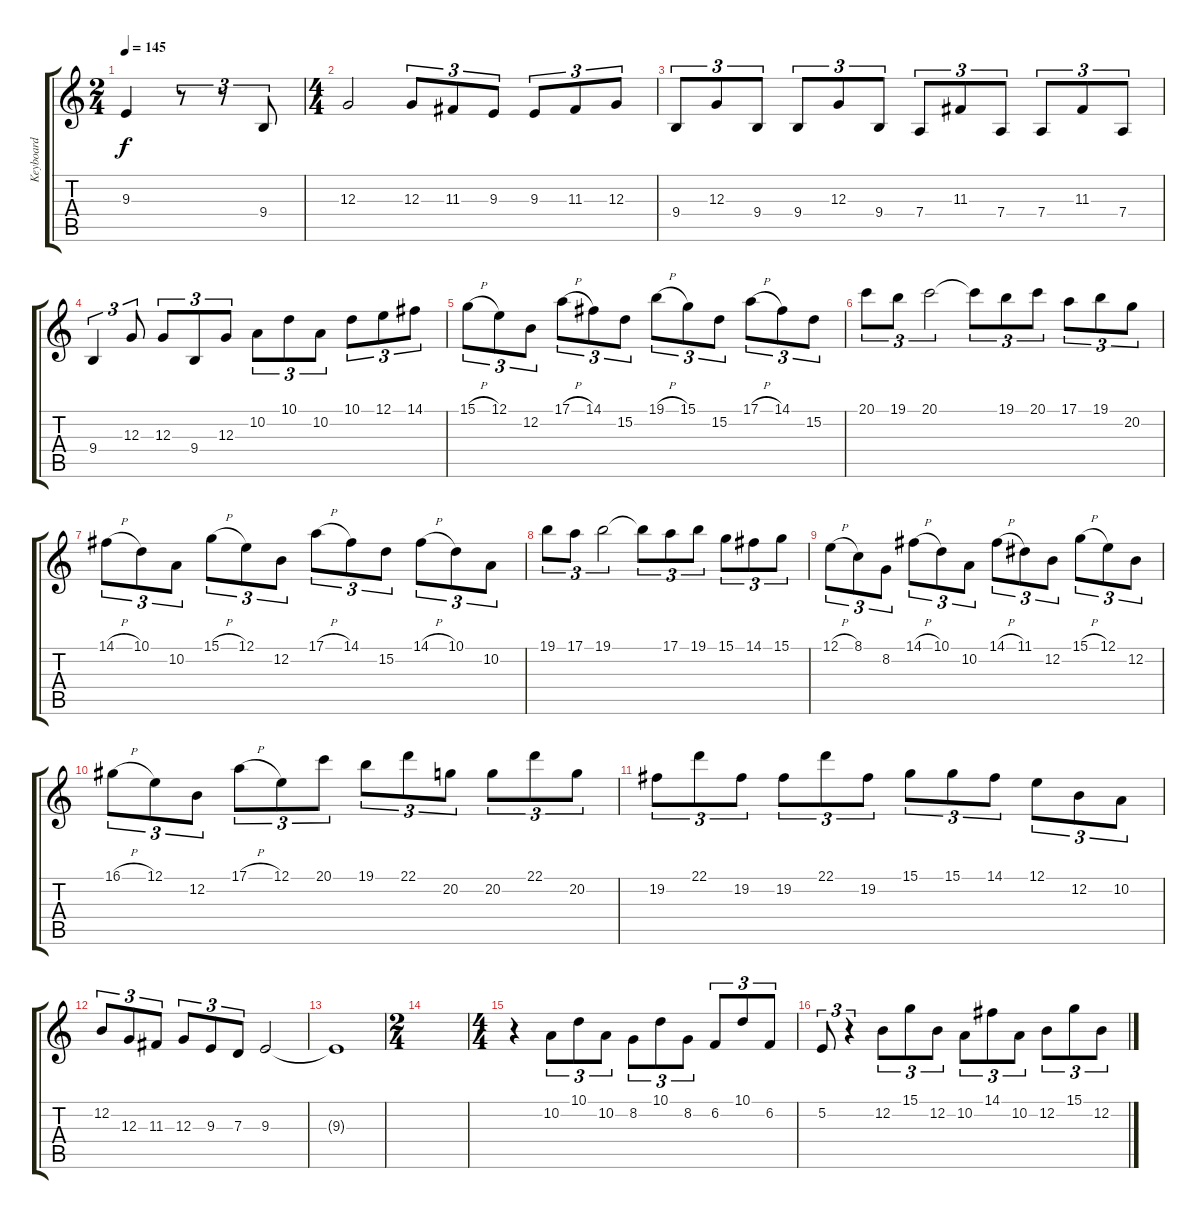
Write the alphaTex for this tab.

\track ("Keyboard" "Keyboard") {instrument harpsichord}
\staff {score tabs}
\tuning (E4 B3 G3 D3 A2 E2) {hide}
\ts (2 4)
\tempo 145
\clef g2
\ks c
9.3{t}.4{dy f} r.8{tu (3 2)} r.8{tu (3 2)} 9.4.8{tu (3 2)} |
\ts (4 4)
12.3.2{volume 14 balance 11 instrument harpsichord} 12.3.8{tu (3 2)} 11.3.8{tu (3 2)} 9.3.8{tu (3 2)} 9.3.8{tu (3 2)} 11.3.8{tu (3 2)} 12.3.8{tu (3 2)} |
9.4.8{tu (3 2)} 12.3.8{tu (3 2)} 9.4.8{tu (3 2)} 9.4.8{tu (3 2)} 12.3.8{tu (3 2)} 9.4.8{tu (3 2)} 7.4.8{tu (3 2)} 11.3.8{tu (3 2)} 7.4.8{tu (3 2)} 7.4.8{tu (3 2)} 11.3.8{tu (3 2)} 7.4.8{tu (3 2)} |
9.4.4{tu (3 2)} 12.3.8{tu (3 2)} 12.3.8{tu (3 2)} 9.4.8{tu (3 2)} 12.3.8{tu (3 2)} 10.2.8{tu (3 2)} 10.1.8{tu (3 2)} 10.2.8{tu (3 2)} 10.1.8{tu (3 2)} 12.1.8{tu (3 2)} 14.1.8{tu (3 2)} |
15.1{h}.8{tu (3 2)} 12.1.8{tu (3 2)} 12.2.8{tu (3 2)} 17.1{h}.8{tu (3 2)} 14.1.8{tu (3 2)} 15.2.8{tu (3 2)} 19.1{h}.8{tu (3 2)} 15.1.8{tu (3 2)} 15.2.8{tu (3 2)} 17.1{h}.8{tu (3 2)} 14.1.8{tu (3 2)} 15.2.8{tu (3 2)} |
20.1.8{tu (3 2)} 19.1.8{tu (3 2)} 20.1.2{tu (3 2)} 20.1{t}.8{tu (3 2)} 19.1.8{tu (3 2)} 20.1.8{tu (3 2)} 17.1.8{tu (3 2)} 19.1.8{tu (3 2)} 20.2.8{tu (3 2)} |
14.1{h}.8{tu (3 2)} 10.1.8{tu (3 2)} 10.2.8{tu (3 2)} 15.1{h}.8{tu (3 2)} 12.1.8{tu (3 2)} 12.2.8{tu (3 2)} 17.1{h}.8{tu (3 2)} 14.1.8{tu (3 2)} 15.2.8{tu (3 2)} 14.1{h}.8{tu (3 2)} 10.1.8{tu (3 2)} 10.2.8{tu (3 2)} |
19.1.8{tu (3 2)} 17.1.8{tu (3 2)} 19.1.2{tu (3 2)} 19.1{t}.8{tu (3 2)} 17.1.8{tu (3 2)} 19.1.8{tu (3 2)} 15.1.8{tu (3 2)} 14.1.8{tu (3 2)} 15.1.8{tu (3 2)} |
12.1{h}.8{tu (3 2)} 8.1.8{tu (3 2)} 8.2.8{tu (3 2)} 14.1{h}.8{tu (3 2)} 10.1.8{tu (3 2)} 10.2.8{tu (3 2)} 14.1{h}.8{tu (3 2)} 11.1.8{tu (3 2)} 12.2.8{tu (3 2)} 15.1{h}.8{tu (3 2)} 12.1.8{tu (3 2)} 12.2.8{tu (3 2)} |
16.1{h}.8{tu (3 2)} 12.1.8{tu (3 2)} 12.2.8{tu (3 2)} 17.1{h}.8{tu (3 2)} 12.1.8{tu (3 2)} 20.1.8{tu (3 2)} 19.1.8{tu (3 2)} 22.1.8{tu (3 2)} 20.2.8{tu (3 2)} 20.2.8{tu (3 2)} 22.1.8{tu (3 2)} 20.2.8{tu (3 2)} |
19.2.8{tu (3 2)} 22.1.8{tu (3 2)} 19.2.8{tu (3 2)} 19.2.8{tu (3 2)} 22.1.8{tu (3 2)} 19.2.8{tu (3 2)} 15.1.8{tu (3 2)} 15.1.8{tu (3 2)} 14.1.8{tu (3 2)} 12.1.8{tu (3 2)} 12.2.8{tu (3 2)} 10.2.8{tu (3 2)} |
12.2.8{tu (3 2)} 12.3.8{tu (3 2)} 11.3.8{tu (3 2)} 12.3.8{tu (3 2)} 9.3.8{tu (3 2)} 7.3.8{tu (3 2)} 9.3.2 |
9.3{t}.1 |
\ts (2 4)
|
\ts (4 4)
r.4 10.2.8{tu (3 2)} 10.1.8{tu (3 2)} 10.2.8{tu (3 2)} 8.2.8{tu (3 2)} 10.1.8{tu (3 2)} 8.2.8{tu (3 2)} 6.2.8{tu (3 2)} 10.1.8{tu (3 2)} 6.2.8{tu (3 2)} |
5.2.8{tu (3 2)} r.4{tu (3 2)} 12.2.8{tu (3 2)} 15.1.8{tu (3 2)} 12.2.8{tu (3 2)} 10.2.8{tu (3 2)} 14.1.8{tu (3 2)} 10.2.8{tu (3 2)} 12.2.8{tu (3 2)} 15.1.8{tu (3 2)} 12.2.8{tu (3 2)}
